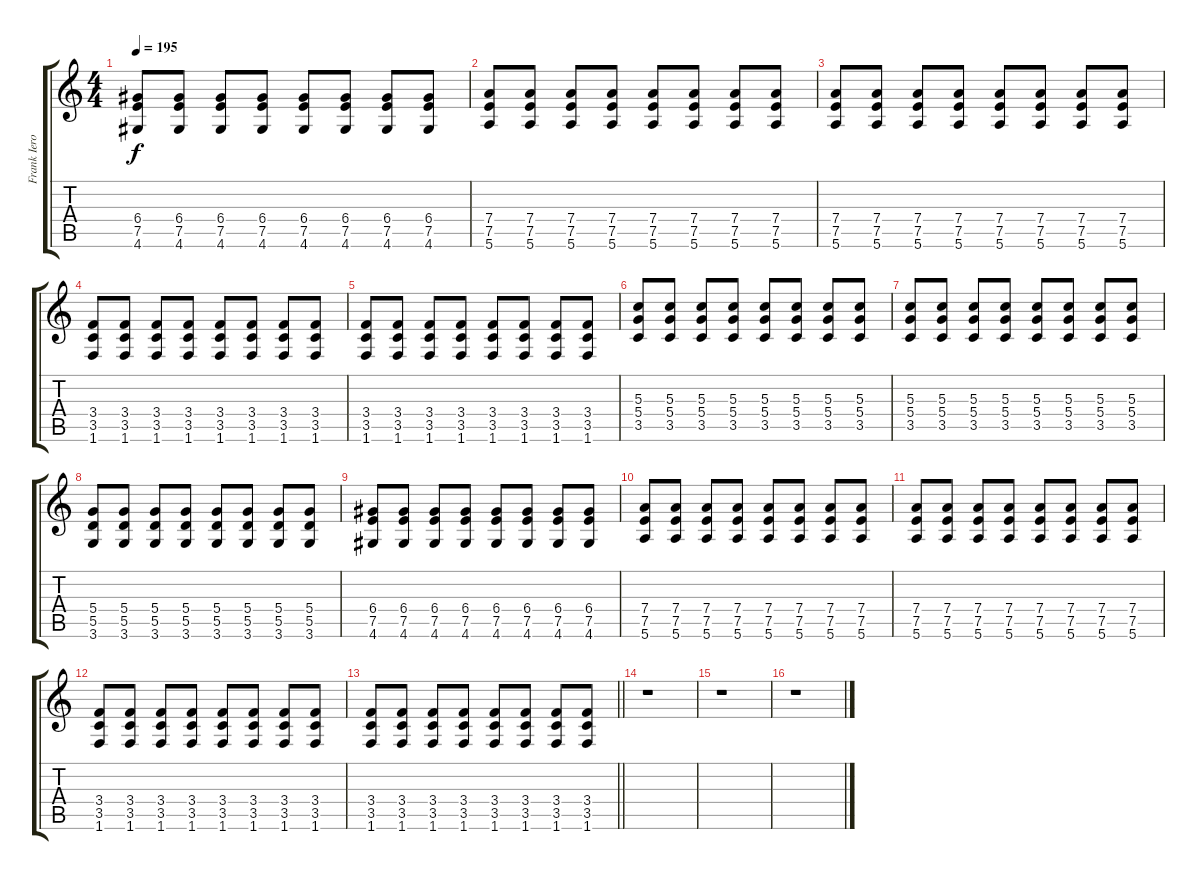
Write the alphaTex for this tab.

\track ("Frank Iero" "Frank Iero") {instrument distortionguitar}
\staff {score tabs}
\tuning (E4 B3 G3 D3 A2 E2) {hide}
\ts (4 4)
\tempo 195
\clef g2
\ks c
(6.4 7.5 4.6).8{dy f} (6.4 7.5 4.6).8 (6.4 7.5 4.6).8 (6.4 7.5 4.6).8 (6.4 7.5 4.6).8 (6.4 7.5 4.6).8 (6.4 7.5 4.6).8 (6.4 7.5 4.6).8 |
(7.4 7.5 5.6).8 (7.4 7.5 5.6).8 (7.4 7.5 5.6).8 (7.4 7.5 5.6).8 (7.4 7.5 5.6).8 (7.4 7.5 5.6).8 (7.4 7.5 5.6).8 (7.4 7.5 5.6).8 |
(7.4 7.5 5.6).8 (7.4 7.5 5.6).8 (7.4 7.5 5.6).8 (7.4 7.5 5.6).8 (7.4 7.5 5.6).8 (7.4 7.5 5.6).8 (7.4 7.5 5.6).8 (7.4 7.5 5.6).8 |
(3.4 3.5 1.6).8 (3.4 3.5 1.6).8 (3.4 3.5 1.6).8 (3.4 3.5 1.6).8 (3.4 3.5 1.6).8 (3.4 3.5 1.6).8 (3.4 3.5 1.6).8 (3.4 3.5 1.6).8 |
(3.4 3.5 1.6).8 (3.4 3.5 1.6).8 (3.4 3.5 1.6).8 (3.4 3.5 1.6).8 (3.4 3.5 1.6).8 (3.4 3.5 1.6).8 (3.4 3.5 1.6).8 (3.4 3.5 1.6).8 |
(5.3 5.4 3.5).8 (5.3 5.4 3.5).8 (5.3 5.4 3.5).8 (5.3 5.4 3.5).8 (5.3 5.4 3.5).8 (5.3 5.4 3.5).8 (5.3 5.4 3.5).8 (5.3 5.4 3.5).8 |
(5.3 5.4 3.5).8 (5.3 5.4 3.5).8 (5.3 5.4 3.5).8 (5.3 5.4 3.5).8 (5.3 5.4 3.5).8 (5.3 5.4 3.5).8 (5.3 5.4 3.5).8 (5.3 5.4 3.5).8 |
(5.4 5.5 3.6).8 (5.4 5.5 3.6).8 (5.4 5.5 3.6).8 (5.4 5.5 3.6).8 (5.4 5.5 3.6).8 (5.4 5.5 3.6).8 (5.4 5.5 3.6).8 (5.4 5.5 3.6).8 |
(6.4 7.5 4.6).8 (6.4 7.5 4.6).8 (6.4 7.5 4.6).8 (6.4 7.5 4.6).8 (6.4 7.5 4.6).8 (6.4 7.5 4.6).8 (6.4 7.5 4.6).8 (6.4 7.5 4.6).8 |
(7.4 7.5 5.6).8 (7.4 7.5 5.6).8 (7.4 7.5 5.6).8 (7.4 7.5 5.6).8 (7.4 7.5 5.6).8 (7.4 7.5 5.6).8 (7.4 7.5 5.6).8 (7.4 7.5 5.6).8 |
(7.4 7.5 5.6).8 (7.4 7.5 5.6).8 (7.4 7.5 5.6).8 (7.4 7.5 5.6).8 (7.4 7.5 5.6).8 (7.4 7.5 5.6).8 (7.4 7.5 5.6).8 (7.4 7.5 5.6).8 |
(3.4 3.5 1.6).8 (3.4 3.5 1.6).8 (3.4 3.5 1.6).8 (3.4 3.5 1.6).8 (3.4 3.5 1.6).8 (3.4 3.5 1.6).8 (3.4 3.5 1.6).8 (3.4 3.5 1.6).8 |
\barLineRight lightlight
(3.4 3.5 1.6).8 (3.4 3.5 1.6).8 (3.4 3.5 1.6).8 (3.4 3.5 1.6).8 (3.4 3.5 1.6).8 (3.4 3.5 1.6).8 (3.4 3.5 1.6).8 (3.4 3.5 1.6).8 |
r.1 |
r.1 |
r.1
